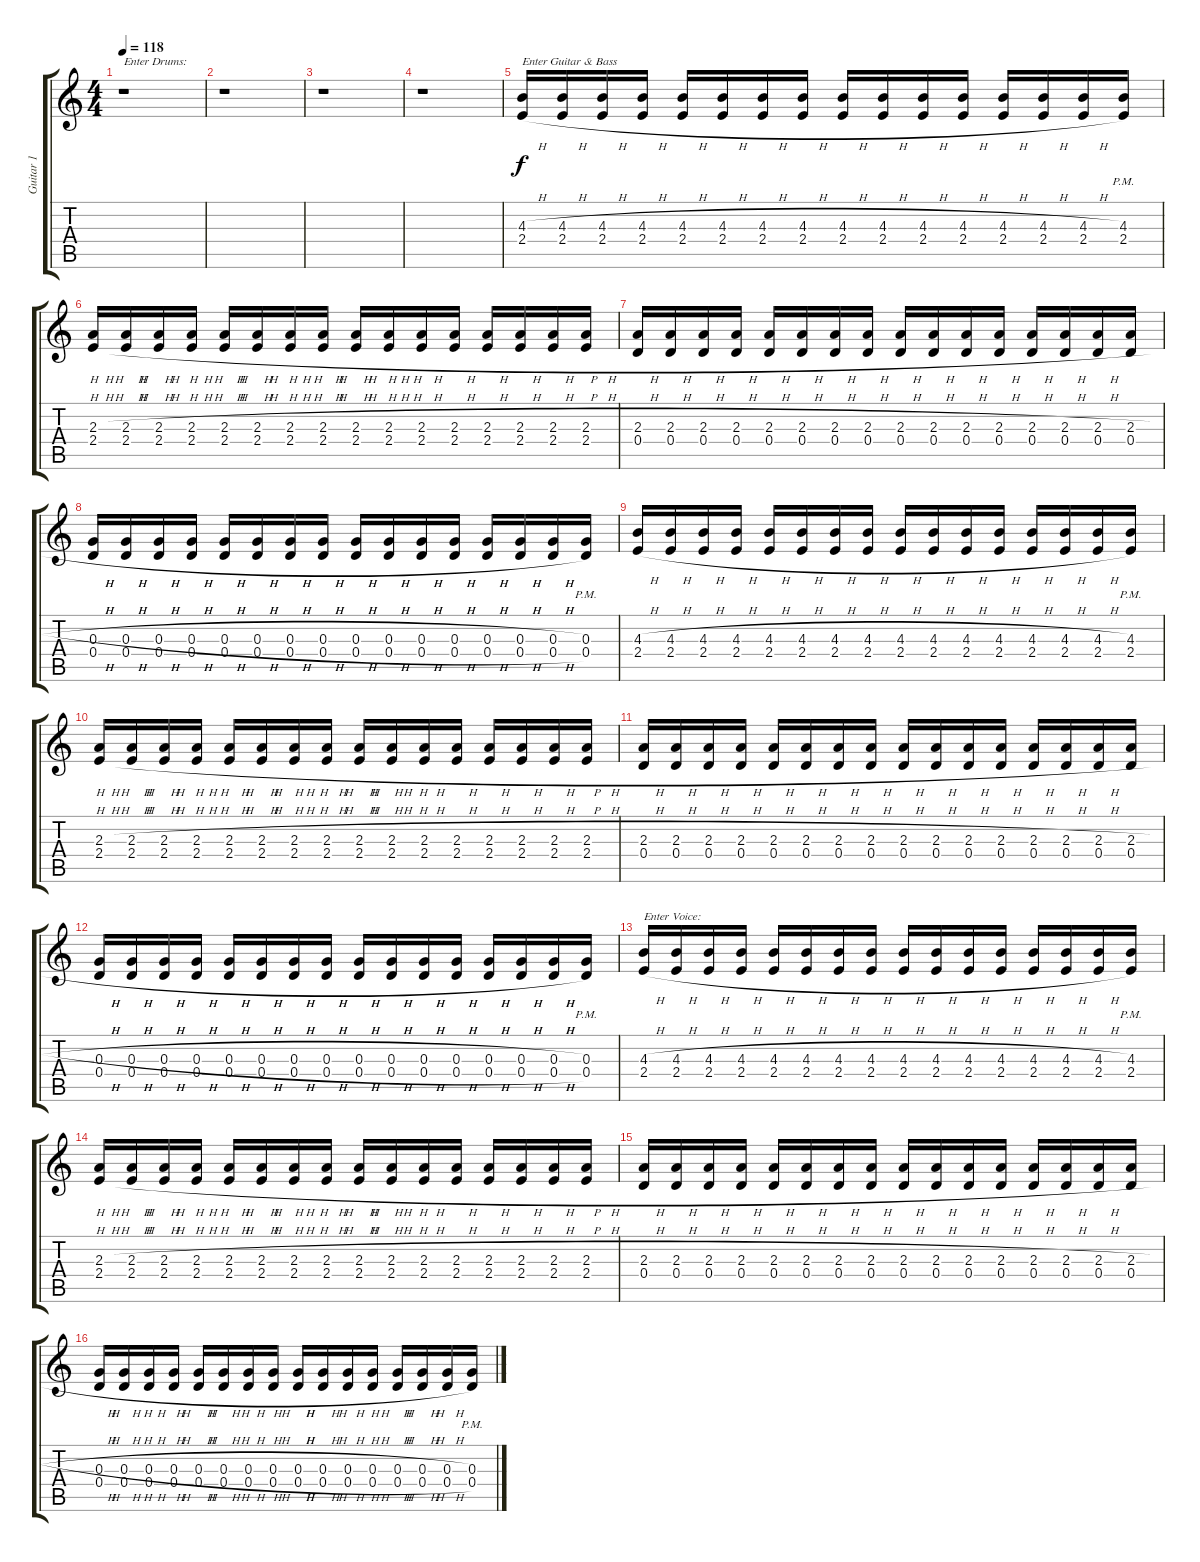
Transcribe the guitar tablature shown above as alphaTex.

\track ("Guitar 1" "Guitar 1") {instrument acousticguitarsteel}
\staff {score tabs}
\tuning (E4 B3 G3 D3 A2 E2) {hide}
\ts (4 4)
\tempo 118
\clef g2
\ks c
r.1{txt "Enter Drums:" dy f instrument acousticguitarsteel} |
r.1 |
r.1 |
r.1 |
(4.3{h} 2.4{h}).16{txt "Enter Guitar & Bass"} (4.3{h} 2.4{h}).16 (4.3{h} 2.4{h}).16 (4.3{h} 2.4{h}).16 (4.3{h} 2.4{h}).16 (4.3{h} 2.4{h}).16 (4.3{h} 2.4{h}).16 (4.3{h} 2.4{h}).16 (4.3{h} 2.4{h}).16 (4.3{h} 2.4{h}).16 (4.3{h} 2.4{h}).16 (4.3{h} 2.4{h}).16 (4.3{h} 2.4{h}).16 (4.3{h} 2.4{h}).16 (4.3{h} 2.4{h}).16 (4.3{pm} 2.4{pm}).16 |
(2.3{h} 2.4{h}).16 (2.3{h} 2.4{h}).16 (2.3{h} 2.4{h}).16 (2.3{h} 2.4{h}).16 (2.3{h} 2.4{h}).16 (2.3{h} 2.4{h}).16 (2.3{h} 2.4{h}).16 (2.3{h} 2.4{h}).16 (2.3{h} 2.4{h}).16 (2.3{h} 2.4{h}).16 (2.3{h} 2.4{h}).16 (2.3{h} 2.4{h}).16 (2.3{h} 2.4{h}).16 (2.3{h} 2.4{h}).16 (2.3{h} 2.4{h}).16 (2.3{h} 2.4{h}).16 |
(2.3{h} 0.4{h}).16 (2.3{h} 0.4{h}).16 (2.3{h} 0.4{h}).16 (2.3{h} 0.4{h}).16 (2.3{h} 0.4{h}).16 (2.3{h} 0.4{h}).16 (2.3{h} 0.4{h}).16 (2.3{h} 0.4{h}).16 (2.3{h} 0.4{h}).16 (2.3{h} 0.4{h}).16 (2.3{h} 0.4{h}).16 (2.3{h} 0.4{h}).16 (2.3{h} 0.4{h}).16 (2.3{h} 0.4{h}).16 (2.3{h} 0.4{h}).16 (2.3{h} 0.4{h}).16 |
(0.3{h} 0.4{h}).16 (0.3{h} 0.4{h}).16 (0.3{h} 0.4{h}).16 (0.3{h} 0.4{h}).16 (0.3{h} 0.4{h}).16 (0.3{h} 0.4{h}).16 (0.3{h} 0.4{h}).16 (0.3{h} 0.4{h}).16 (0.3{h} 0.4{h}).16 (0.3{h} 0.4{h}).16 (0.3{h} 0.4{h}).16 (0.3{h} 0.4{h}).16 (0.3{h} 0.4{h}).16 (0.3{h} 0.4{h}).16 (0.3{h} 0.4{h}).16 (0.3{pm} 0.4).16 |
(4.3{h} 2.4{h}).16{txt " "} (4.3{h} 2.4{h}).16 (4.3{h} 2.4{h}).16 (4.3{h} 2.4{h}).16 (4.3{h} 2.4{h}).16 (4.3{h} 2.4{h}).16 (4.3{h} 2.4{h}).16 (4.3{h} 2.4{h}).16 (4.3{h} 2.4{h}).16 (4.3{h} 2.4{h}).16 (4.3{h} 2.4{h}).16 (4.3{h} 2.4{h}).16 (4.3{h} 2.4{h}).16 (4.3{h} 2.4{h}).16 (4.3{h} 2.4{h}).16 (4.3{pm} 2.4{pm}).16 |
(2.3{h} 2.4{h}).16 (2.3{h} 2.4{h}).16 (2.3{h} 2.4{h}).16 (2.3{h} 2.4{h}).16 (2.3{h} 2.4{h}).16 (2.3{h} 2.4{h}).16 (2.3{h} 2.4{h}).16 (2.3{h} 2.4{h}).16 (2.3{h} 2.4{h}).16 (2.3{h} 2.4{h}).16 (2.3{h} 2.4{h}).16 (2.3{h} 2.4{h}).16 (2.3{h} 2.4{h}).16 (2.3{h} 2.4{h}).16 (2.3{h} 2.4{h}).16 (2.3{h} 2.4{h}).16 |
(2.3{h} 0.4{h}).16 (2.3{h} 0.4{h}).16 (2.3{h} 0.4{h}).16 (2.3{h} 0.4{h}).16 (2.3{h} 0.4{h}).16 (2.3{h} 0.4{h}).16 (2.3{h} 0.4{h}).16 (2.3{h} 0.4{h}).16 (2.3{h} 0.4{h}).16 (2.3{h} 0.4{h}).16 (2.3{h} 0.4{h}).16 (2.3{h} 0.4{h}).16 (2.3{h} 0.4{h}).16 (2.3{h} 0.4{h}).16 (2.3{h} 0.4{h}).16 (2.3{h} 0.4{h}).16 |
(0.3{h} 0.4{h}).16 (0.3{h} 0.4{h}).16 (0.3{h} 0.4{h}).16 (0.3{h} 0.4{h}).16 (0.3{h} 0.4{h}).16 (0.3{h} 0.4{h}).16 (0.3{h} 0.4{h}).16 (0.3{h} 0.4{h}).16 (0.3{h} 0.4{h}).16 (0.3{h} 0.4{h}).16 (0.3{h} 0.4{h}).16 (0.3{h} 0.4{h}).16 (0.3{h} 0.4{h}).16 (0.3{h} 0.4{h}).16 (0.3{h} 0.4{h}).16 (0.3{pm} 0.4).16 |
(4.3{h} 2.4{h}).16{txt "Enter Voice:"} (4.3{h} 2.4{h}).16 (4.3{h} 2.4{h}).16 (4.3{h} 2.4{h}).16 (4.3{h} 2.4{h}).16 (4.3{h} 2.4{h}).16 (4.3{h} 2.4{h}).16 (4.3{h} 2.4{h}).16 (4.3{h} 2.4{h}).16 (4.3{h} 2.4{h}).16 (4.3{h} 2.4{h}).16 (4.3{h} 2.4{h}).16 (4.3{h} 2.4{h}).16 (4.3{h} 2.4{h}).16 (4.3{h} 2.4{h}).16 (4.3{pm} 2.4{pm}).16 |
(2.3{h} 2.4{h}).16 (2.3{h} 2.4{h}).16 (2.3{h} 2.4{h}).16 (2.3{h} 2.4{h}).16 (2.3{h} 2.4{h}).16 (2.3{h} 2.4{h}).16 (2.3{h} 2.4{h}).16 (2.3{h} 2.4{h}).16 (2.3{h} 2.4{h}).16 (2.3{h} 2.4{h}).16 (2.3{h} 2.4{h}).16 (2.3{h} 2.4{h}).16 (2.3{h} 2.4{h}).16 (2.3{h} 2.4{h}).16 (2.3{h} 2.4{h}).16 (2.3{h} 2.4{h}).16 |
(2.3{h} 0.4{h}).16 (2.3{h} 0.4{h}).16 (2.3{h} 0.4{h}).16 (2.3{h} 0.4{h}).16 (2.3{h} 0.4{h}).16 (2.3{h} 0.4{h}).16 (2.3{h} 0.4{h}).16 (2.3{h} 0.4{h}).16 (2.3{h} 0.4{h}).16 (2.3{h} 0.4{h}).16 (2.3{h} 0.4{h}).16 (2.3{h} 0.4{h}).16 (2.3{h} 0.4{h}).16 (2.3{h} 0.4{h}).16 (2.3{h} 0.4{h}).16 (2.3{h} 0.4{h}).16 |
(0.3{h} 0.4{h}).16 (0.3{h} 0.4{h}).16 (0.3{h} 0.4{h}).16 (0.3{h} 0.4{h}).16 (0.3{h} 0.4{h}).16 (0.3{h} 0.4{h}).16 (0.3{h} 0.4{h}).16 (0.3{h} 0.4{h}).16 (0.3{h} 0.4{h}).16 (0.3{h} 0.4{h}).16 (0.3{h} 0.4{h}).16 (0.3{h} 0.4{h}).16 (0.3{h} 0.4{h}).16 (0.3{h} 0.4{h}).16 (0.3{h} 0.4{h}).16 (0.3{pm} 0.4).16
